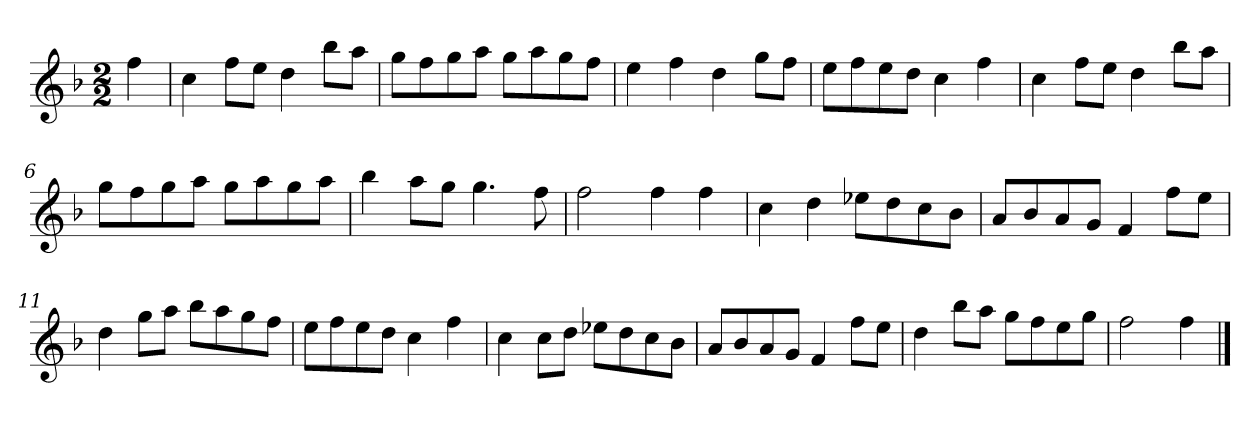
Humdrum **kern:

**kern
*part1
*staff1
*k[b-]
*M2/2
*MM120
=
4ff
=1
4cc
8ffL
8eeJ
4dd
8bb-L
8aaJ
=2
8ggL
8ff
8gg
8aaJ
8ggL
8aa
8gg
8ffJ
=3
4ee
4ff
4dd
8ggL
8ffJ
=4
8eeL
8ff
8ee
8ddJ
4cc
4ff
=5
4cc
8ffL
8eeJ
4dd
8bb-L
8aaJ
=6
8ggL
8ff
8gg
8aaJ
8ggL
8aa
8gg
8aaJ
=7
4bb-
8aaL
8ggJ
4.gg
8ff
=8
2ff
4ff
4ff
=9
4cc
4dd
8ee-XL
8dd
8cc
8b-J
=10
8aL
8b-
8a
8gJ
4f
8ffL
8eeJ
=11
4dd
8ggL
8aaJ
8bb-L
8aa
8gg
8ffJ
=12
8eeL
8ff
8ee
8ddJ
4cc
4ff
=13
4cc
8ccL
8ddJ
8ee-XL
8dd
8cc
8b-J
=14
8aL
8b-
8a
8gJ
4f
8ffL
8eeJ
=15
4dd
8bb-L
8aaJ
8ggL
8ff
8ee
8ggJ
=16
2ff
4ff
==
*-
